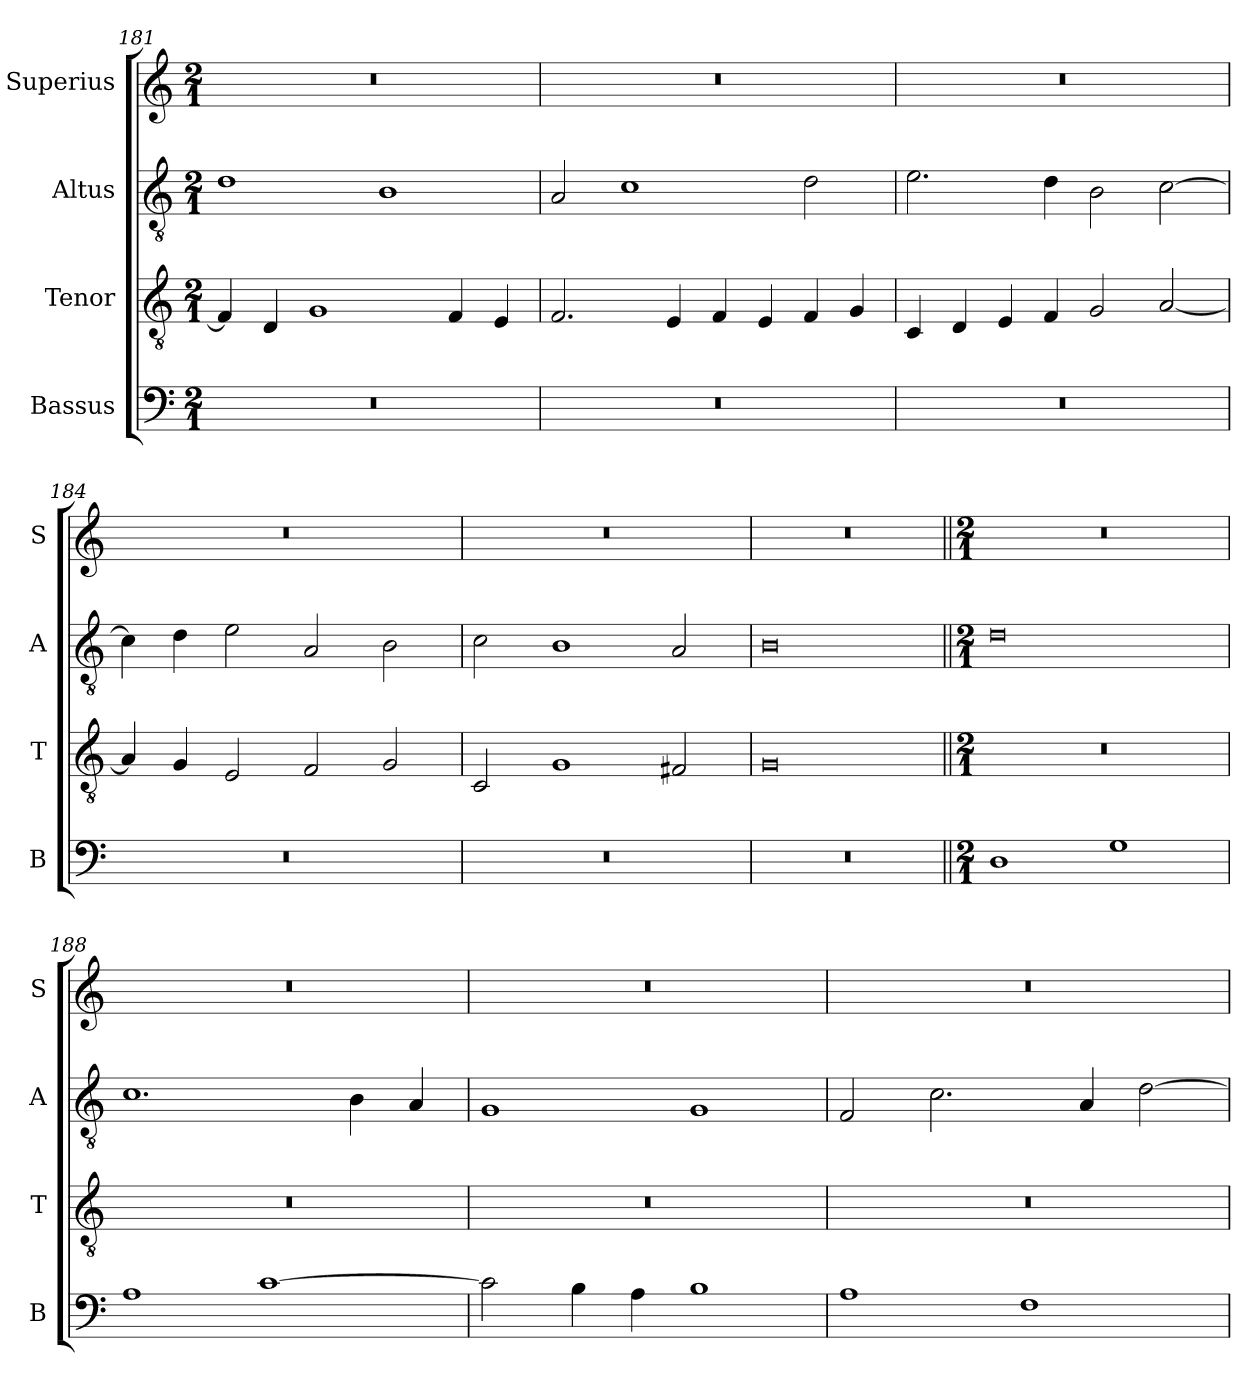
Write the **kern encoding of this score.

**kern	**kern	**kern	**kern
*part4	*part3	*part2	*part1
*staff4	*staff3	*staff2	*staff1
*I"Bassus	*I"Tenor	*I"Altus	*I"Superius
*I'B	*I'T	*I'A	*I'S
*clefF4	*clefGv2	*clefGv2	*clefG2
*k[]	*k[]	*k[]	*k[]
*M2/1	*M2/1	*M2/1	*M2/1
=181	=181	=181	=181
0r	4F/]	1d	0r
.	4D/	.	.
.	1G	.	.
.	.	1B	.
.	4F/	.	.
.	4E/	.	.
=182	=182	=182	=182
0r	2.F/	2A/	0r
.	.	1c	.
.	4E/	.	.
.	4F/	.	.
.	4E/	.	.
.	4F/	2d\	.
.	4G/	.	.
=183	=183	=183	=183
0r	4C/	2.e\	0r
.	4D/	.	.
.	4E/	.	.
.	4F/	4d\	.
.	2G/	2B\	.
.	[2A/	[2c\	.
=184	=184	=184	=184
0r	4A/]	4c\]	0r
.	4G/	4d\	.
.	2E/	2e\	.
.	2F/	2A/	.
.	2G/	2B\	.
=185	=185	=185	=185
0r	2C/	2c\	0r
.	1G	1B	.
.	2F#X/	2A/	.
=186	=186	=186	=186
0r	0G	0B	0r
!!LO:LB:g=z
=187||	=187||	=187||	=187||
*M2/1	*M2/1	*M2/1	*M2/1
1D	0r	0d	0r
1G	.	.	.
=188	=188	=188	=188
1A	0r	1.c	0r
[1c	.	.	.
.	.	4B\	.
.	.	4A/	.
=189	=189	=189	=189
2c\]	0r	1G	0r
4B\	.	.	.
4A\	.	.	.
1B	.	1G	.
=190	=190	=190	=190
1A	0r	2F/	0r
.	.	2.c\	.
1F	.	.	.
.	.	4A/	.
.	.	[2d\	.
=	=	=	=
*-	*-	*-	*-
